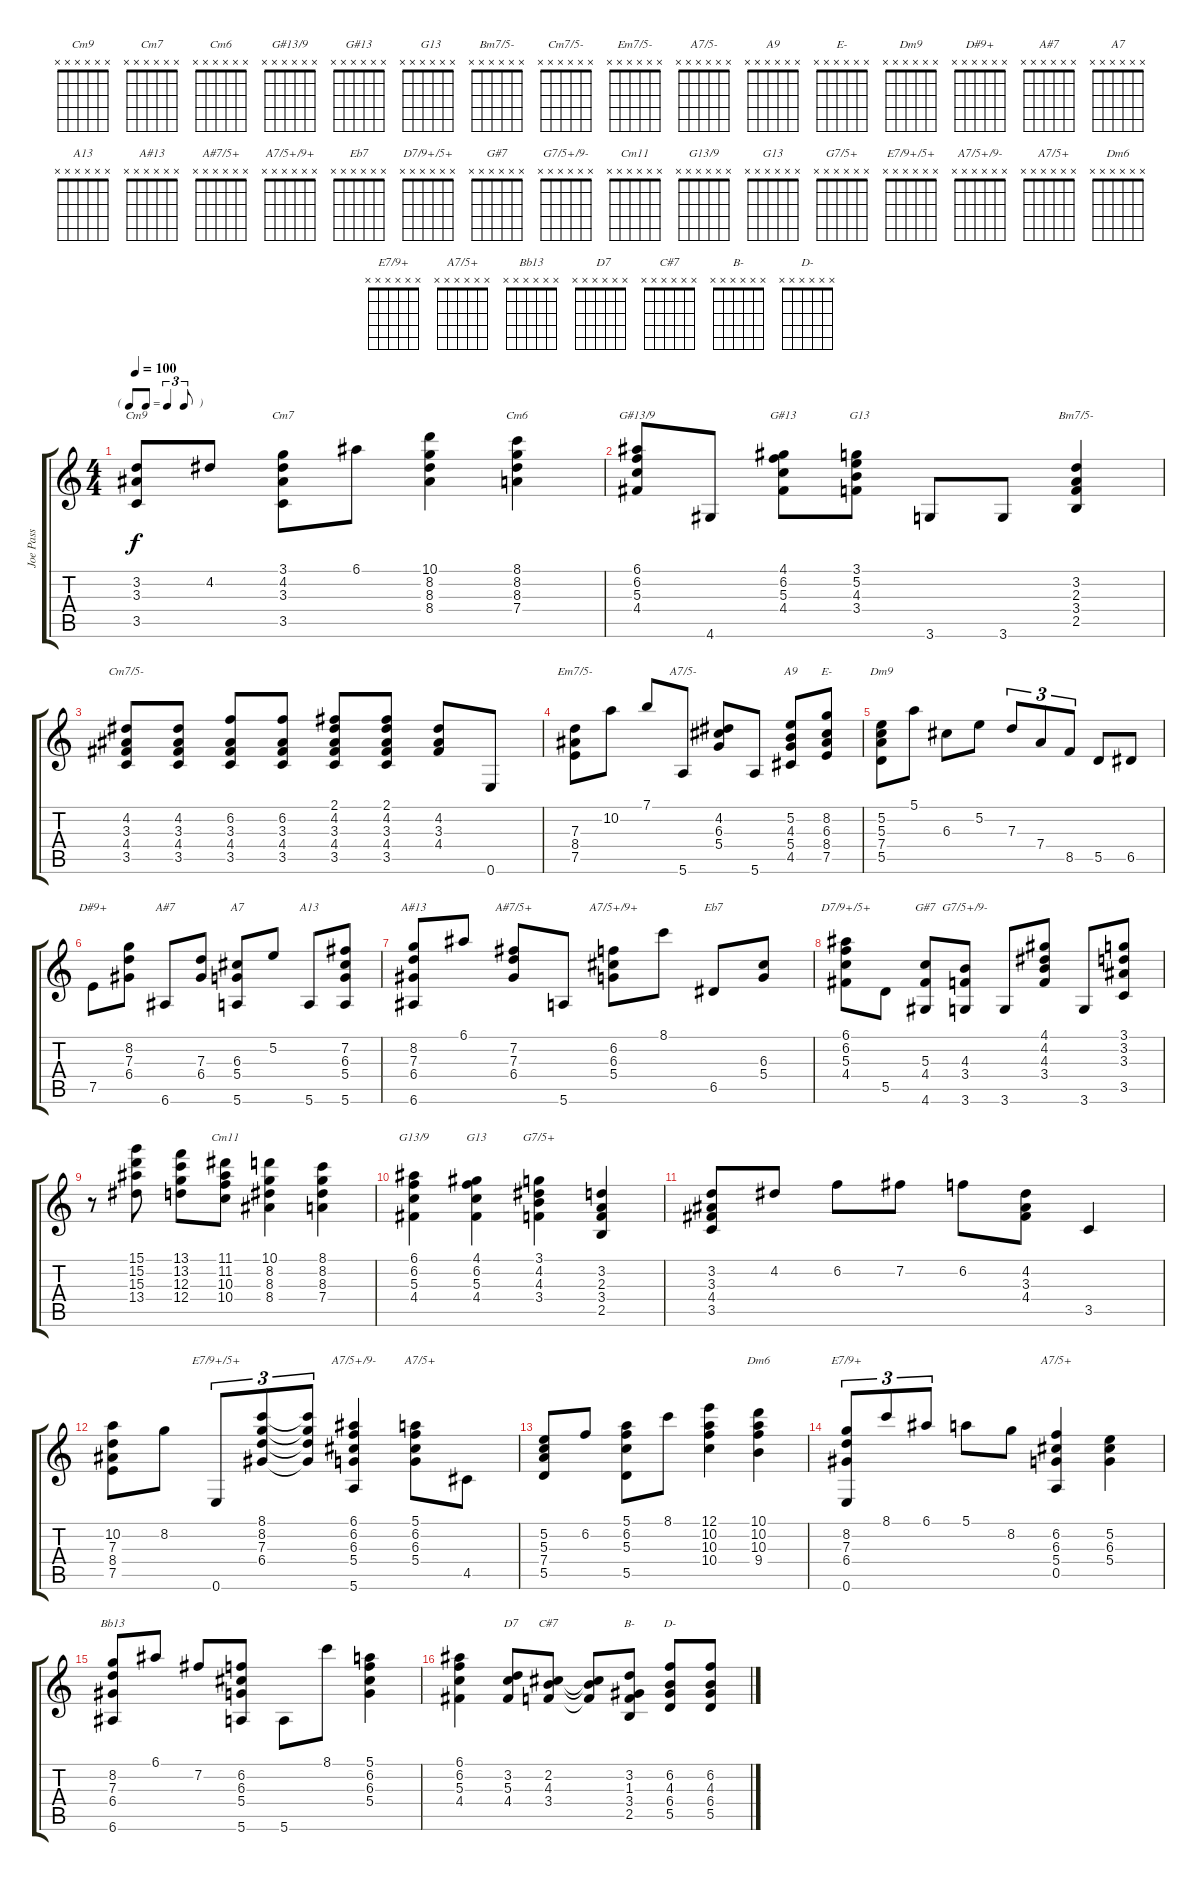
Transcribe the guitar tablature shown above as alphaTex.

\track ("Joe Pass" "Joe Pass") {instrument electricguitarjazz}
\staff {score tabs}
\tuning (E4 B3 G3 D3 A2 E2) {hide}
\chord ("Cm9" x x x x x x)
\chord ("Cm7" x x x x x x)
\chord ("Cm6" x x x x x x)
\chord ("G#13/9" x x x x x x)
\chord ("G#13" x x x x x x)
\chord ("  G13" x x x x x x)
\chord ("Bm7/5-" x x x x x x)
\chord ("Cm7/5-" x x x x x x)
\chord ("Em7/5-" x x x x x x)
\chord ("A7/5-" x x x x x x)
\chord ("A9" x x x x x x)
\chord ("E-" x x x x x x)
\chord ("Dm9" x x x x x x)
\chord ("D#9+" x x x x x x)
\chord ("A#7" x x x x x x)
\chord ("A7" x x x x x x)
\chord ("A13" x x x x x x)
\chord ("A#13" x x x x x x)
\chord ("A#7/5+" x x x x x x)
\chord ("A7/5+/9+" x x x x x x)
\chord ("Eb7" x x x x x x)
\chord ("D7/9+/5+" x x x x x x)
\chord ("G#7" x x x x x x)
\chord ("G7/5+/9-" x x x x x x)
\chord ("Cm11" x x x x x x)
\chord ("G13/9" x x x x x x)
\chord ("G13" x x x x x x)
\chord ("G7/5+" x x x x x x)
\chord ("E7/9+/5+" x x x x x x)
\chord ("A7/5+/9-" x x x x x x)
\chord ("   A7/5+" x x x x x x)
\chord ("Dm6" x x x x x x)
\chord ("E7/9+" x x x x x x)
\chord ("A7/5+" x x x x x x)
\chord ("Bb13" x x x x x x)
\chord ("  D7" x x x x x x)
\chord ("C#7" x x x x x x)
\chord ("B-" x x x x x x)
\chord ("D-" x x x x x x)
\ts (4 4)
\tf triplet8th
\tempo 100
\clef g2
\ks c
(3.2 3.3 3.5).8{ch "Cm9" dy f} 4.2.8 (3.1 4.2 3.3 3.5).8{ch "Cm7"} 6.1.8 (10.1 8.2 8.3 8.4).4 (8.1 8.2 8.3 7.4).4{ch "Cm6"} |
(6.1 6.2 5.3 4.4).8{ch "G#13/9"} 4.6.8 (4.1 6.2 5.3 4.4).8{ch "G#13"} (3.1 5.2 4.3 3.4).8{ch "  G13"} 3.6.8 3.6.8 (3.2 2.3 3.4 2.5).4{ch "Bm7/5-"} |
(4.2 3.3 4.4 3.5).8{ch "Cm7/5-"} (4.2 3.3 4.4 3.5).8 (6.2 3.3 4.4 3.5).8 (6.2 3.3 4.4 3.5).8 (2.1 4.2 3.3 4.4 3.5).8 (2.1 4.2 3.3 4.4 3.5).8 (4.2 3.3 4.4).8 0.6.8 |
(7.3 8.4 7.5).8{ch "Em7/5-"} 10.2.8 7.1.8 5.6.8{ch "A7/5-"} (4.2 6.3 5.4).8 5.6.8 (5.2 4.3 5.4 4.5).8{ch "A9"} (8.2 6.3 8.4 7.5).8{ch "E-"} |
(5.2 5.3 7.4 5.5).8{ch "Dm9"} 5.1.8 6.3.8 5.2.8 7.3.8{tu (3 2)} 7.4.8{tu (3 2)} 8.5.8{tu (3 2)} 5.5.8 6.5.8 |
7.5.8{ch "D#9+"} (8.2 7.3 6.4).8 6.6.8{ch "A#7"} (7.3 6.4).8 (6.3 5.4 5.6).8{ch "A7"} 5.2.8 5.6.8{ch "A13"} (7.2 6.3 5.4 5.6).8 |
(8.2 7.3 6.4 6.6).8{ch "A#13"} 6.1.8 (7.2 7.3 6.4).8{ch "A#7/5+"} 5.6.8 (6.2 6.3 5.4).8{ch "A7/5+/9+"} 8.1.8 6.5.8{ch "Eb7"} (6.3 5.4).8 |
(6.1 6.2 5.3 4.4).8{ch "D7/9+/5+"} 5.5.8 (5.3 4.4 4.6).8{ch "G#7"} (4.3 3.4 3.6).8{ch "G7/5+/9-"} 3.6.8 (4.1 4.2 4.3 3.4).8 3.6.8 (3.1 3.2 3.3 3.5).8 |
r.8 (15.1 15.2 15.3 13.4).8 (13.1 13.2 12.3 12.4).8 (11.1 11.2 10.3 10.4).8{ch "Cm11"} (10.1 8.2 8.3 8.4).4 (8.1 8.2 8.3 7.4).4 |
(6.1 6.2 5.3 4.4).4{ch "G13/9"} (4.1 6.2 5.3 4.4).4{ch "G13"} (3.1 4.2 4.3 3.4).4{ch "G7/5+"} (3.2 2.3 3.4 2.5).4 |
(3.2 3.3 4.4 3.5).8 4.2.8 6.2.8 7.2.8 6.2.8 (4.2 3.3 4.4).8 3.5.4 |
(10.2 7.3 8.4 7.5).8 8.2.8 0.6.8{tu (3 2) ch "E7/9+/5+"} (8.1 8.2 7.3 6.4).8{tu (3 2)} (8.1{t} 8.2{t} 7.3{t} 6.4{t}).8{tu (3 2)} (6.1 6.2 6.3 5.4 5.6).4{ch "A7/5+/9-"} (5.1 6.2 6.3 5.4).8{ch "   A7/5+"} 4.5.8 |
(5.2 5.3 7.4 5.5).8 6.2.8 (5.1 6.2 5.3 5.5).8 8.1.8 (12.1 10.2 10.3 10.4).4 (10.1 10.2 10.3 9.4).4{ch "Dm6"} |
(8.2 7.3 6.4 0.6).8{tu (3 2) ch "E7/9+"} 8.1.8{tu (3 2)} 6.1.8{tu (3 2)} 5.1.8 8.2.8 (6.2 6.3 5.4 0.5).4{ch "A7/5+"} (5.2 6.3 5.4).4 |
(8.2 7.3 6.4 6.6).8{ch "Bb13"} 6.1.8 7.2.8 (6.2 6.3 5.4 5.6).8 5.6.8 8.1.8 (5.1 6.2 6.3 5.4).4 |
(6.1 6.2 5.3 4.4).4 (3.2 5.3 4.4).8{ch "  D7"} (2.2 4.3 3.4).8{ch "C#7"} (2.2{t} 4.3{t} 3.4{t}).8 (3.2 1.3 3.4 2.5).8{ch "B-"} (6.2 4.3 6.4 5.5).8{ch "D-"} (6.2 4.3 6.4 5.5).8
